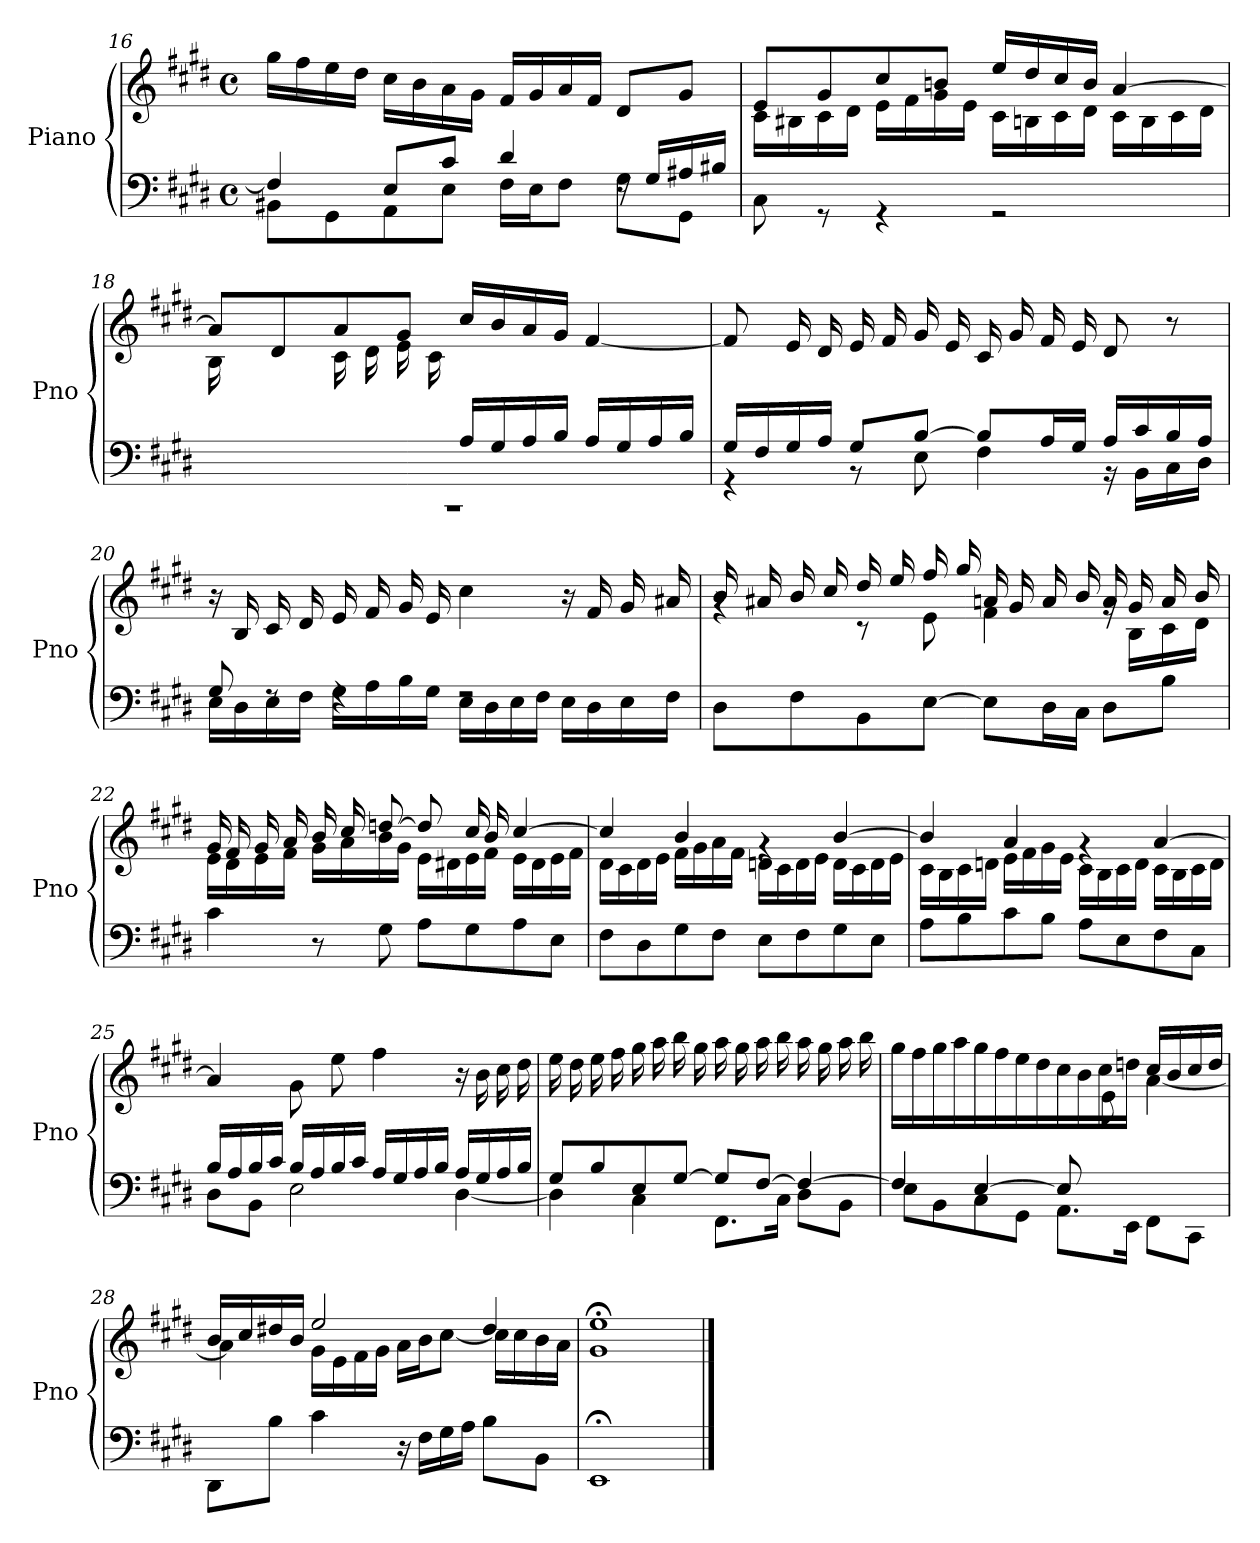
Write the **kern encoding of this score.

**kern	**kern
*part1	*part1
*staff2	*staff1
*I"Piano	*
*I'Pno	*
!!LO:LB:g=z
*clefF4	*clefG2
*k[f#c#g#d#]	*k[f#c#g#d#]
*M4/4	*M4/4
*met(c)	*met(c)
=16	=16
*^	*
4F#/]	8BB#X\L	16gg#\LL
.	.	16ff#\
.	8GG#\	16ee\
.	.	16dd#\JJ
8E/L	8AA\	16cc#\LL
.	.	16b\
8c#/J	8E\J	16a\
.	.	16g#\JJ
4d#/	16F#\LL	16f#/LL
.	16E\J	16g#/
.	8F#\J	16a/
.	.	16f#/JJ
16rF	8G#\L	8d#/L
16G#/LL	.	.
16A#X/	8GG#\J	8g#/J
16B#X/JJ	.	.
*v	*v	*
=17	=17
*	*^
8C#\	8e/L	16c#\LL
.	.	16B#X\
8rGG	8g#/	16c#\
.	.	16d#\JJ
4rGG	8cc#/	16e\LL
.	.	16f#\
.	8bn/J	16g#\
.	.	16e\JJ
2rGG	16ee/LL	16c#\LL
.	16dd#/	16Bn\
.	16cc#/	16c#\
.	16b/JJ	16d#\JJ
.	[4a/	16c#\LL
.	.	16B\
.	.	16c#\
.	.	16d#\JJ
!!LO:LB:g=z	!!
=18	=18	=18
*^	*	*
1rCC	16ryy	8a/L]	16B\LL
.	16G#/	.	8.ryy
.	16A/	8d#/	.
.	16B/JJ	.	.
.	4ryy	8a/	16c#\LL
.	.	.	16d#\
.	.	8g#/J	16e\
.	.	.	16c#\JJ
.	16A/LL	16cc#/LL	2ryy
.	16G#/	16b/	.
.	16A/	16a/	.
.	16B/JJ	16g#/JJ	.
.	16A/LL	[4f#/	.
.	16G#/	.	.
.	16A/	.	.
.	16B/JJ	.	.
*	*	*v	*v
!!LO:LB:g=z
=19	=19	=19
16G#/LL	4r	8f#/L]
16F#/	.	.
16G#/	.	16e/L
16A/JJ	.	16d#/JJ
8G#/L	8r	16e/LL
.	.	16f#/
[8B/J	8E\	16g#/
.	.	16e/JJ
8B/L]	4F#\	16c#/LL
.	.	16g#/
16A/L	.	16f#/
16G#/JJ	.	16e/JJ
16A/LL	16r	8d#/
16c#/	16BB\LL	.
16B/	16C#\	8r
16A/JJ	16D#\JJ	.
=20	=20	=20
8G#/	16E\LL	16r
.	16D#\	16B/LL
8rF	16E\	16c#/
.	16F#\JJ	16d#/JJ
4rF	16G#\LL	16e/LL
.	16A\	16f#/
.	16B\	16g#/
.	16G#\JJ	16e/JJ
2rF	16E\LL	4cc#\
.	16D#\	.
.	16E\	.
.	16F#\JJ	.
.	16E\LL	16r
.	16D#\	16f#/LL
.	16E\	16g#/
.	16F#\JJ	16a#X/JJ
*v	*v	*
!!LO:LB:g=z
=21	=21
*	*^
8D#\L	16b/LL	4rg
.	16a#X/	.
8F#\	16b/	.
.	16cc#/JJ	.
8BB\	16dd#/LL	8r
.	16ee/	.
[8E\J	16ff#/	8e\
.	16gg#/JJ	.
8E\L]	16an/LL	4f#\
.	16g#/	.
16D#\L	16a/	.
16C#\JJ	16b/JJ	.
8D#\L	16a/LL	16rg
.	16g#/	16B\LL
8B\J	16a/	16c#\
.	16b/JJ	16d#\JJ
!!LO:PB:g=z	!!
=22	=22	=22
4c#\	16g#/LL	16e\LL
.	16f#/	16d#\
.	16g#/	16e\
.	16a/JJ	16f#\JJ
8r	16b/LL	16g#\LL
.	16cc#/J	16a\
8G#\	[8ddn/J	16b\
.	.	16g#\JJ
8A\L	8dd/L]	16e\LL
.	.	16d#X\
8G#\	16cc#/L	16e\
.	16b/JJ	16f#\JJ
8A\	[4cc#/	16e\LL
.	.	16d#\
8E\J	.	16e\
.	.	16f#\JJ
=23	=23	=23
8F#\L	4cc#/]	16d#\LL
.	.	16c#\
8D#\	.	16d#\
.	.	16e\JJ
8G#\	4b/	16f#\LL
.	.	16g#\
8F#\J	.	16a\
.	.	16f#\JJ
8E\L	4rg	16dn\LL
.	.	16c#\
8F#\	.	16d\
.	.	16e\JJ
8G#\	[4b/	16d\LL
.	.	16c#\
8E\J	.	16d\
.	.	16e\JJ
!!LO:LB:g=z	!!
=24	=24	=24
8A\L	4b/]	16c#\LL
.	.	16B\
8B\	.	16c#\
.	.	16dn\JJ
8c#\	4a/	16e\LL
.	.	16f#\
8B\J	.	16g#\
.	.	16e\JJ
8A\L	4rg	16c#\LL
.	.	16B\
8E\	.	16c#\
.	.	16d\JJ
8F#\	[4a/	16c#\LL
.	.	16B\
8C#\J	.	16c#\
.	.	16d\JJ
*	*v	*v
!!LO:LB:g=z
=25	=25
*^	*
16B/LL	8D#\L	4a/]
16A/	.	.
16B/	8BB\J	.
16c#/JJ	.	.
16B/LL	2E\	8g#\L
16A/	.	.
16B/	.	8ee\J
16c#/JJ	.	.
16A/LL	.	4ff#\
16G#/	.	.
16A/	.	.
16B/JJ	.	.
16A/LL	[4D#\	16r
16G#/	.	16b\LL
16A/	.	16cc#\
16B/JJ	.	16dd#\JJ
=26	=26	=26
8G#/L	4D#\]	16ee\LL
.	.	16dd#\
8B/	.	16ee\
.	.	16ff#\JJ
8E/	4C#\	16gg#\LL
.	.	16aa\
[8G#/J	.	16bb\
.	.	16gg#\JJ
8G#/L]	8.FF#\L	16aa\LL
.	.	16gg#\
[8F#/J	.	16aa\
.	16C#\Jk	16bb\JJ
4F#/_	8D#\L	16aa\LL
.	.	16gg#\
.	8BB\J	16aa\
.	.	16bb\JJ
!!LO:LB:g=z
=27	=27	=27
*	*	*^
4F#/]	8E\L	16gg#\LL	8ryy
.	.	16ff#\	.
*	*	*v	*v
.	8BB\	16gg#\
.	.	16aa\JJ
[4E/	8C#\	16gg#\LL
.	.	16ff#\
.	8GG#\J	16ee\
.	.	16dd#\JJ
8E/L]	8.AA\L	16cc#/LL
.	.	16b/
*	*	*^
4.ryy	.	16cc#/	8e\J
.	16EE\Jk	16ddn/JJ	.
.	8FF#\L	16cc#/LL	[4a\
.	.	16b/	.
.	8CC#\J	16cc#/	.
.	.	16dd/JJ	.
=28	=28	=28	=28
*	*	*	*^
4ryy	8DD#\L	16b/LL	4ryy	4a\]
.	.	16cc#/	.	.
.	8B\J	16dd#X/	.	.
.	.	16b/JJ	.	.
4c#\	2.ryy	2ee/	16g#\LL	2.ryy
.	.	.	16e\	.
.	.	.	16f#\	.
.	.	.	16g#\JJ	.
16r	.	.	16a\LL	.
16F#\LL	.	.	16b\J	.
16G#\	.	.	[8cc#\J	.
16A\JJ	.	.	.	.
8B\L	.	4dd#/	16cc#\LL]	.
.	.	.	16cc#\	.
8BB\J	.	.	16b\	.
.	.	.	16a\JJ	.
*v	*v	*	*	*
*	*v	*v	*v
=29	=29
1EE;	1g#;< 1ee;<
==	==
*-	*-
